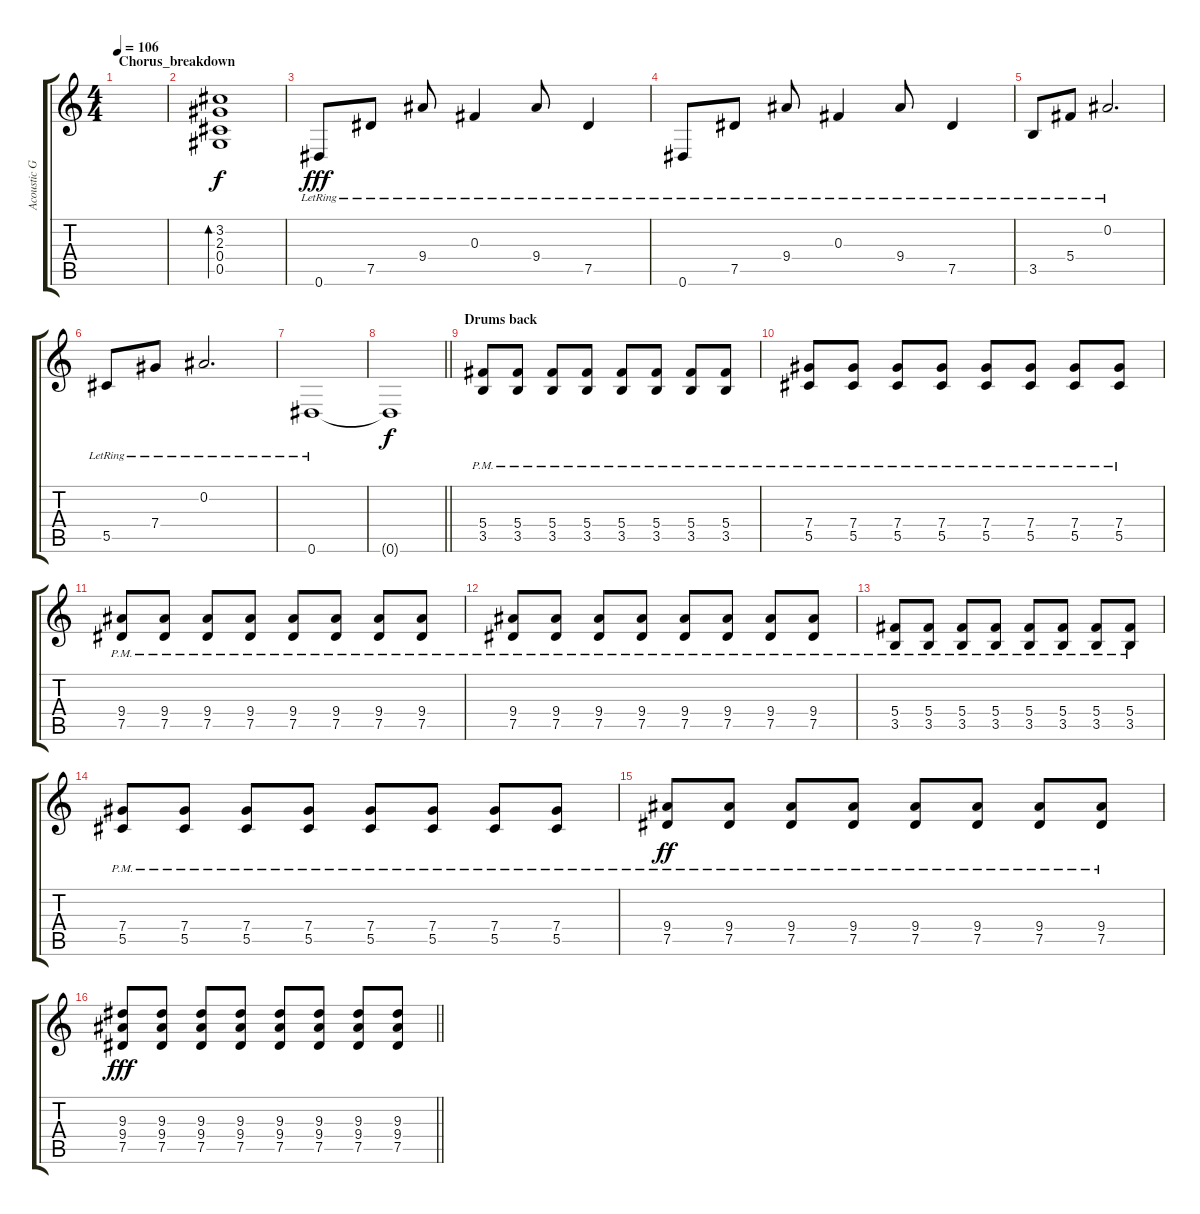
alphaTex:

\track ("Acoustic Guitar C/L" "Acoustic G") {instrument acousticguitarsteel}
\staff {score tabs}
\tuning (Eb4 Bb3 Gb3 Db3 Ab2 Eb2) {hide}
\ts (4 4)
\section ("" "Chorus_breakdown")
\tempo 106
\clef g2
\ks c
|
(3.2 2.3 0.4 0.5).1{bd 60 volume 12 balance 8} |
0.6{lr}.8{dy fff} 7.5{lr}.8 9.4{lr}.8 0.3{lr}.4 9.4{lr}.8 7.5{lr}.4 |
0.6{lr}.8 7.5{lr}.8 9.4{lr}.8 0.3{lr}.4 9.4{lr}.8 7.5{lr}.4 |
3.5{lr}.8 5.4{lr}.8 0.2{lr}.2{d} |
5.5{lr}.8 7.4{lr}.8 0.2{lr}.2{d} |
0.6{lr}.1 |
\barLineRight lightlight
0.6{t}.1{dy f} |
\section ("" "Drums back")
(5.4{pm} 3.5{pm}).8{volume 9} (5.4{pm} 3.5{pm}).8 (5.4{pm} 3.5{pm}).8 (5.4{pm} 3.5{pm}).8 (5.4{pm} 3.5{pm}).8 (5.4{pm} 3.5{pm}).8 (5.4{pm} 3.5{pm}).8 (5.4{pm} 3.5{pm}).8 |
(7.4{pm} 5.5{pm}).8 (7.4{pm} 5.5{pm}).8 (7.4{pm} 5.5{pm}).8 (7.4{pm} 5.5{pm}).8 (7.4{pm} 5.5{pm}).8 (7.4{pm} 5.5{pm}).8 (7.4{pm} 5.5{pm}).8 (7.4{pm} 5.5{pm}).8 |
(9.4{pm} 7.5{pm}).8 (9.4{pm} 7.5{pm}).8 (9.4{pm} 7.5{pm}).8 (9.4{pm} 7.5{pm}).8 (9.4{pm} 7.5{pm}).8 (9.4{pm} 7.5{pm}).8 (9.4{pm} 7.5{pm}).8 (9.4{pm} 7.5{pm}).8 |
(9.4{pm} 7.5{pm}).8 (9.4{pm} 7.5{pm}).8 (9.4{pm} 7.5{pm}).8 (9.4{pm} 7.5{pm}).8 (9.4{pm} 7.5{pm}).8 (9.4{pm} 7.5{pm}).8 (9.4{pm} 7.5{pm}).8 (9.4{pm} 7.5{pm}).8 |
(5.4{pm} 3.5{pm}).8 (5.4{pm} 3.5{pm}).8 (5.4{pm} 3.5{pm}).8 (5.4{pm} 3.5{pm}).8 (5.4{pm} 3.5{pm}).8 (5.4{pm} 3.5{pm}).8 (5.4{pm} 3.5{pm}).8 (5.4{pm} 3.5{pm}).8 |
(7.4{pm} 5.5{pm}).8 (7.4{pm} 5.5{pm}).8 (7.4{pm} 5.5{pm}).8 (7.4{pm} 5.5{pm}).8 (7.4{pm} 5.5{pm}).8 (7.4{pm} 5.5{pm}).8 (7.4{pm} 5.5{pm}).8 (7.4{pm} 5.5{pm}).8 |
(9.4{pm} 7.5{pm}).8{dy ff} (9.4{pm} 7.5{pm}).8 (9.4{pm} 7.5{pm}).8 (9.4{pm} 7.5{pm}).8 (9.4{pm} 7.5{pm}).8 (9.4{pm} 7.5{pm}).8 (9.4{pm} 7.5{pm}).8 (9.4{pm} 7.5{pm}).8 |
\barLineRight lightlight
(9.3 9.4 7.5).8{dy fff} (9.3 9.4 7.5).8 (9.3 9.4 7.5).8 (9.3 9.4 7.5).8 (9.3 9.4 7.5).8 (9.3 9.4 7.5).8 (9.3 9.4 7.5).8 (9.3 9.4 7.5).8
